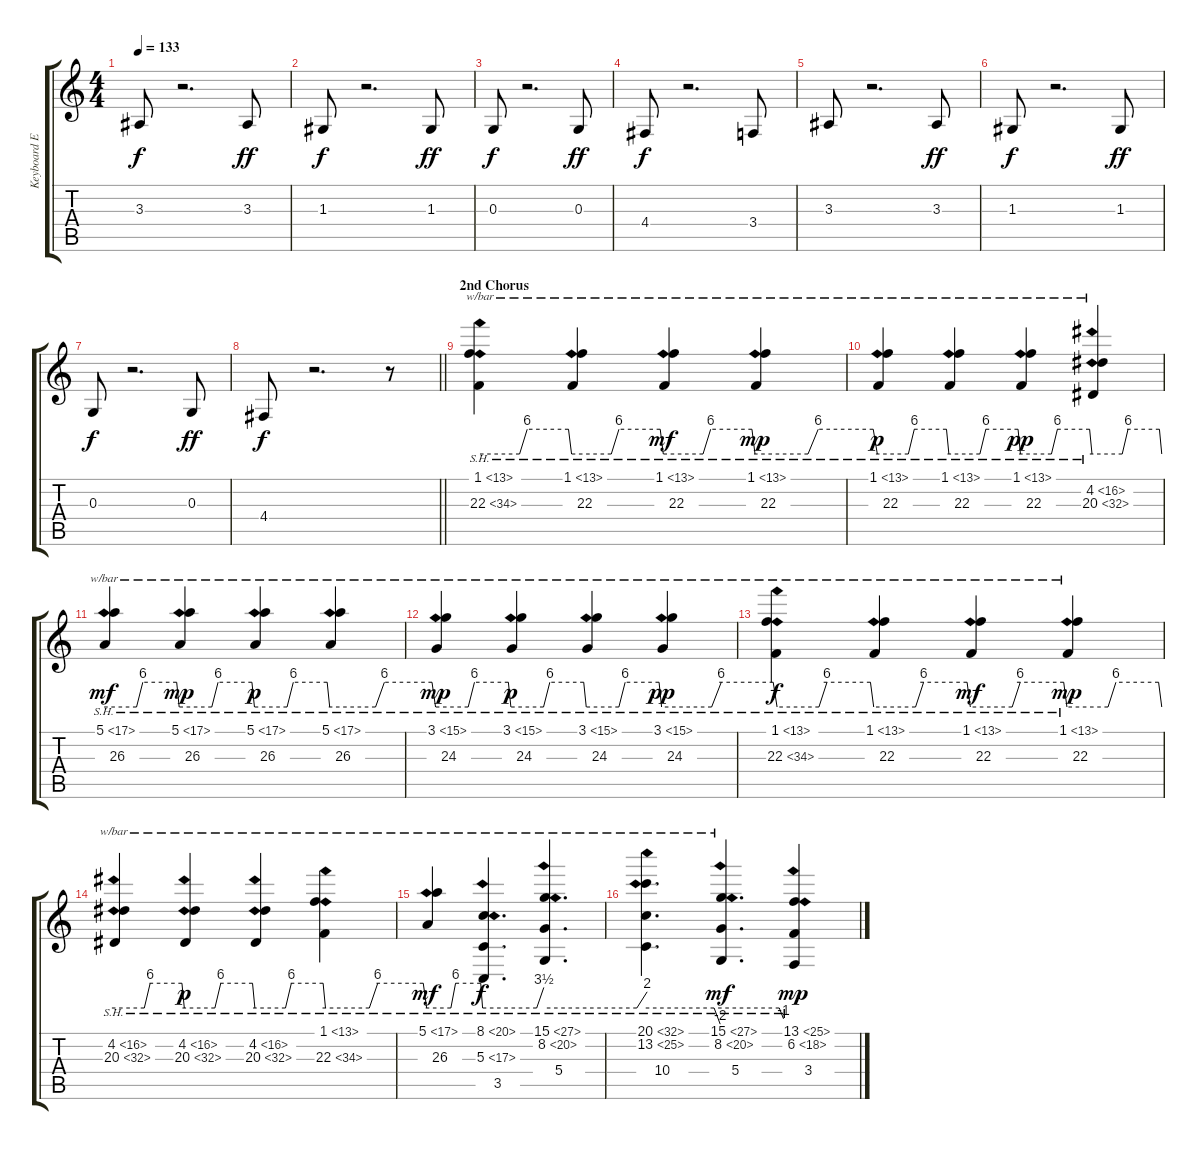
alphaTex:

\track ("Keyboard Effects" "Keyboard E") {instrument timpani}
\staff {score tabs}
\tuning (E4 B3 G3 D3 A2 E2) {hide}
\ts (4 4)
\tempo 133
\clef g2
\ks c
3.3.8{dy f} r.2{d} 3.3.8{dy ff} |
1.3.8{dy f} r.2{d} 1.3.8{dy ff} |
0.3.8{dy f} r.2{d} 0.3.8{dy ff} |
4.4.8{dy f} r.2{d} 3.4.8 |
3.3.8 r.2{d} 3.3.8{dy ff} |
1.3.8{dy f} r.2{d} 1.3.8{dy ff} |
0.3.8{dy f} r.2{d} 0.3.8{dy ff} |
\barLineRight lightlight
4.4.8{dy f} r.2{d} r.8 |
\section ("" "2nd Chorus")
(1.1{sh 12} 22.3{sh 12}).4{tbe (custom default 0 0 26 0 31 24 58 24 60 0) volume 10 instrument lead2sawtooth} (1.1{sh 12} 22.3).4{tbe (custom default 0 0 26 0 31 24 58 24 60 0)} (1.1{sh 12} 22.3).4{tbe (custom default 0 0 26 0 31 24 58 24 60 0) dy mf} (1.1{sh 12} 22.3).4{tbe (custom default 0 0 26 0 31 24 58 24 60 0) dy mp} |
(1.1{sh 12} 22.3).4{tbe (custom default 0 0 26 0 31 24 58 24 60 0) dy p} (1.1{sh 12} 22.3).4{tbe (custom default 0 0 26 0 31 24 58 24 60 0)} (1.1{sh 12} 22.3).4{tbe (custom default 0 0 26 0 31 24 58 24 60 0) dy pp} (4.2{sh 12} 20.3{sh 12}).4{tbe (custom default 0 0 26 0 31 24 58 24 60 0)} |
(5.1{sh 12} 26.3).4{tbe (custom default 0 0 26 0 31 24 58 24 60 0) dy mf} (5.1{sh 12} 26.3).4{tbe (custom default 0 0 26 0 31 24 58 24 60 0) dy mp} (5.1{sh 12} 26.3).4{tbe (custom default 0 0 26 0 31 24 58 24 60 0) dy p} (5.1{sh 12} 26.3).4{tbe (custom default 0 0 26 0 31 24 58 24 60 0)} |
(3.1{sh 12} 24.3).4{tbe (custom default 0 0 26 0 31 24 58 24 60 0) dy mp} (3.1{sh 12} 24.3).4{tbe (custom default 0 0 26 0 31 24 58 24 60 0) dy p} (3.1{sh 12} 24.3).4{tbe (custom default 0 0 26 0 31 24 58 24 60 0)} (3.1{sh 12} 24.3).4{tbe (custom default 0 0 26 0 31 24 58 24 60 0) dy pp} |
(1.1{sh 12} 22.3{sh 12}).4{tbe (custom default 0 0 26 0 31 24 58 24 60 0) dy f} (1.1{sh 12} 22.3).4{tbe (custom default 0 0 26 0 31 24 58 24 60 0)} (1.1{sh 12} 22.3).4{tbe (custom default 0 0 26 0 31 24 58 24 60 0) dy mf} (1.1{sh 12} 22.3).4{tbe (custom default 0 0 26 0 31 24 58 24 60 0) dy mp} |
(4.2{sh 12} 20.3{sh 12}).4{tbe (custom default 0 0 26 0 31 24 58 24 60 0)} (4.2{sh 12} 20.3{sh 12}).4{tbe (custom default 0 0 26 0 31 24 58 24 60 0) dy p} (4.2{sh 12} 20.3{sh 12}).4{tbe (custom default 0 0 26 0 31 24 58 24 60 0)} (1.1{sh 12} 22.3{sh 12}).4{tbe (custom default 0 0 26 0 31 24 58 24 60 0)} |
(5.1{sh 12} 26.3).4{tbe (custom default 0 0 26 0 31 24 58 24 60 0) dy mf} (8.1{sh 12} 5.3{sh 12} 3.5).4{d tbe (custom default 0 0 53 0 60 14) dy f} (15.1{sh 12} 8.2{sh 12} 5.4).4{d tbe (custom default 0 0 54 0 60 8)} |
(20.1{sh 12} 13.2{sh 12} 10.4).4{d tbe (custom default 0 0 55 0 60 -8)} (15.1{sh 12} 8.2{sh 12} 5.4).4{d tbe (custom default 0 0 56 0 60 -4) dy mf} (13.1{sh 12} 6.2{sh 12} 3.4).4{dy mp}
